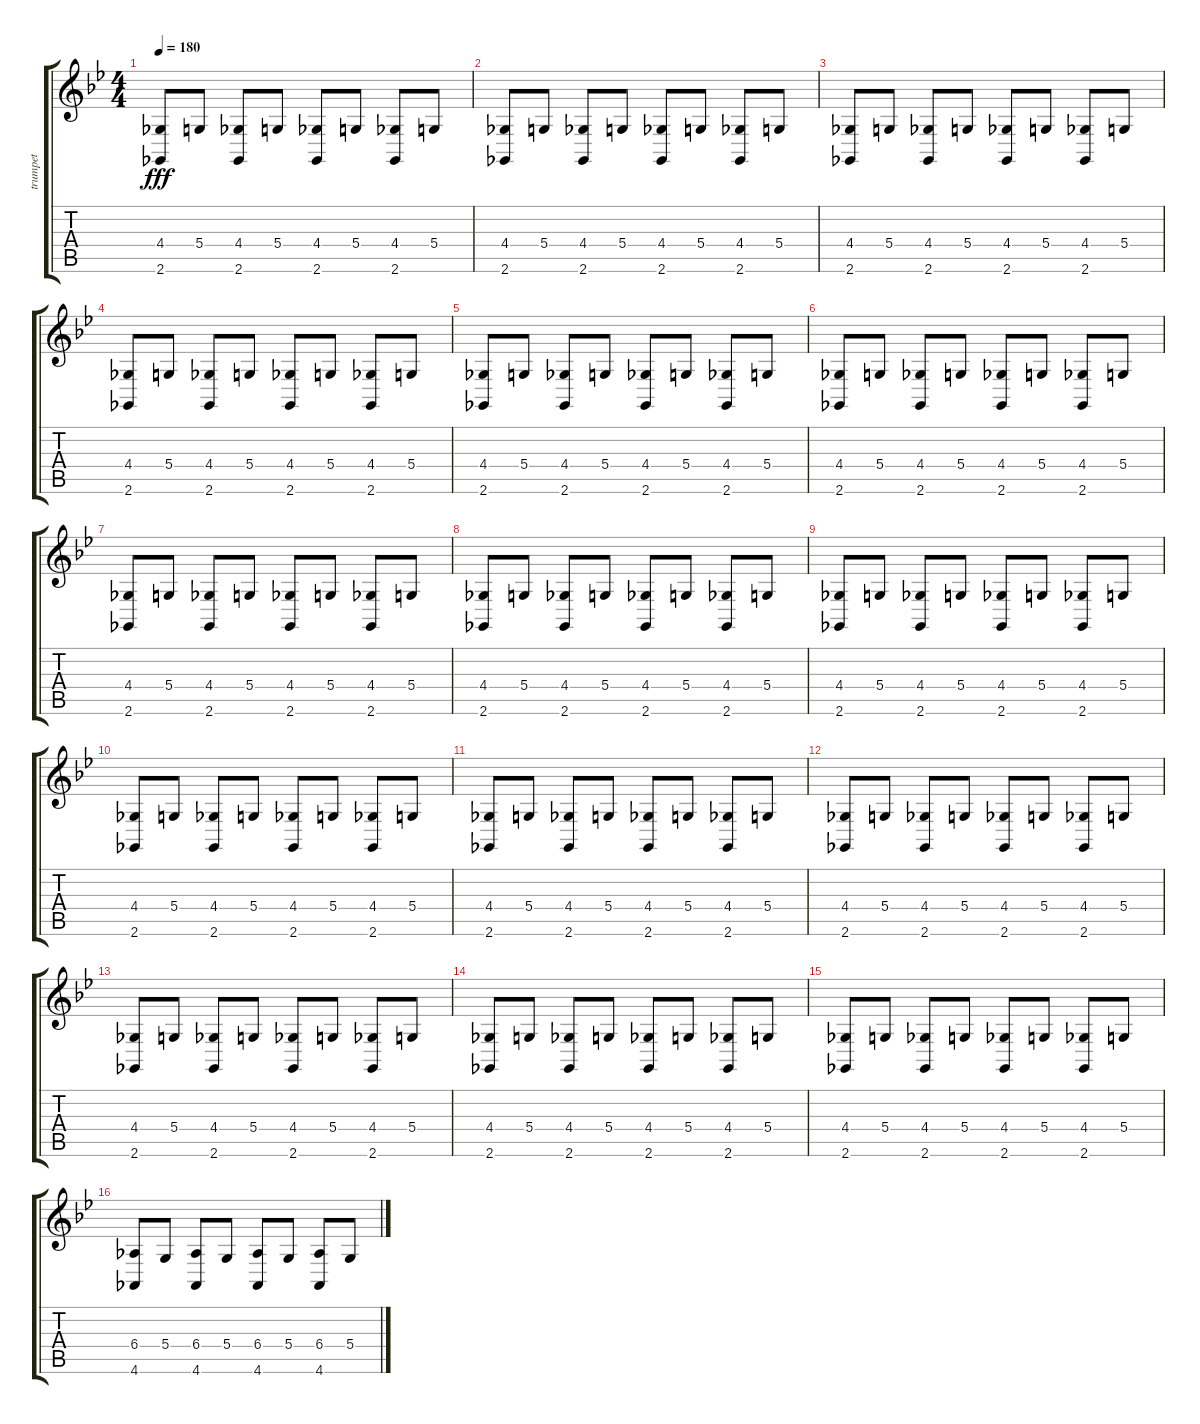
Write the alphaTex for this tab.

\track ("trumpet" "trumpet") {instrument trumpet}
\staff {score tabs}
\tuning (E4 B3 G3 D3 A2 E2) {hide}
\ts (4 4)
\tempo 180
\clef g2
\ks bb
(4.4 2.6).8{dy fff} 5.4.8 (4.4 2.6).8 5.4.8 (4.4 2.6).8 5.4.8 (4.4 2.6).8 5.4.8 |
(4.4 2.6).8 5.4.8 (4.4 2.6).8 5.4.8 (4.4 2.6).8 5.4.8 (4.4 2.6).8 5.4.8 |
(4.4 2.6).8 5.4.8 (4.4 2.6).8 5.4.8 (4.4 2.6).8 5.4.8 (4.4 2.6).8 5.4.8 |
(4.4 2.6).8 5.4.8 (4.4 2.6).8 5.4.8 (4.4 2.6).8 5.4.8 (4.4 2.6).8 5.4.8 |
(4.4 2.6).8 5.4.8 (4.4 2.6).8 5.4.8 (4.4 2.6).8 5.4.8 (4.4 2.6).8 5.4.8 |
(4.4 2.6).8 5.4.8 (4.4 2.6).8 5.4.8 (4.4 2.6).8 5.4.8 (4.4 2.6).8 5.4.8 |
(4.4 2.6).8 5.4.8 (4.4 2.6).8 5.4.8 (4.4 2.6).8 5.4.8 (4.4 2.6).8 5.4.8 |
(4.4 2.6).8 5.4.8 (4.4 2.6).8 5.4.8 (4.4 2.6).8 5.4.8 (4.4 2.6).8 5.4.8 |
(4.4 2.6).8 5.4.8 (4.4 2.6).8 5.4.8 (4.4 2.6).8 5.4.8 (4.4 2.6).8 5.4.8 |
(4.4 2.6).8 5.4.8 (4.4 2.6).8 5.4.8 (4.4 2.6).8 5.4.8 (4.4 2.6).8 5.4.8 |
(4.4 2.6).8 5.4.8 (4.4 2.6).8 5.4.8 (4.4 2.6).8 5.4.8 (4.4 2.6).8 5.4.8 |
(4.4 2.6).8 5.4.8 (4.4 2.6).8 5.4.8 (4.4 2.6).8 5.4.8 (4.4 2.6).8 5.4.8 |
(4.4 2.6).8 5.4.8 (4.4 2.6).8 5.4.8 (4.4 2.6).8 5.4.8 (4.4 2.6).8 5.4.8 |
(4.4 2.6).8 5.4.8 (4.4 2.6).8 5.4.8 (4.4 2.6).8 5.4.8 (4.4 2.6).8 5.4.8 |
(4.4 2.6).8 5.4.8 (4.4 2.6).8 5.4.8 (4.4 2.6).8 5.4.8 (4.4 2.6).8 5.4.8 |
(6.4 4.6).8 5.4.8 (6.4 4.6).8 5.4.8 (6.4 4.6).8 5.4.8 (6.4 4.6).8 5.4.8
